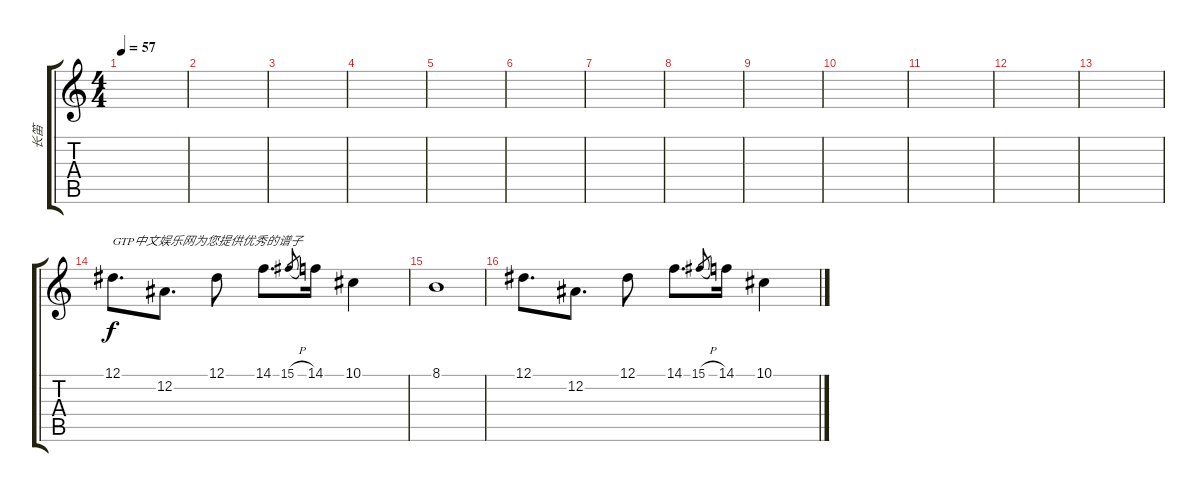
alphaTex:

\track ("长笛" "长笛") {instrument flute}
\staff {score tabs}
\tuning (Eb4 Bb3 Gb3 Db3 Ab2 Eb2) {hide}
\ts (4 4)
\tempo 57
\clef g2
\ks c
|
|
|
|
|
|
|
|
|
|
|
|
|
12.1.8{d txt "GTP中文娱乐网为您提供优秀的谱子"} 12.2.8{d} 12.1.8 14.1.8{d} 15.1{h}.8{gr} 14.1.16 10.1.4 |
8.1.1 |
12.1.8{d} 12.2.8{d} 12.1.8 14.1.8{d} 15.1{h}.8{gr} 14.1.16 10.1.4
